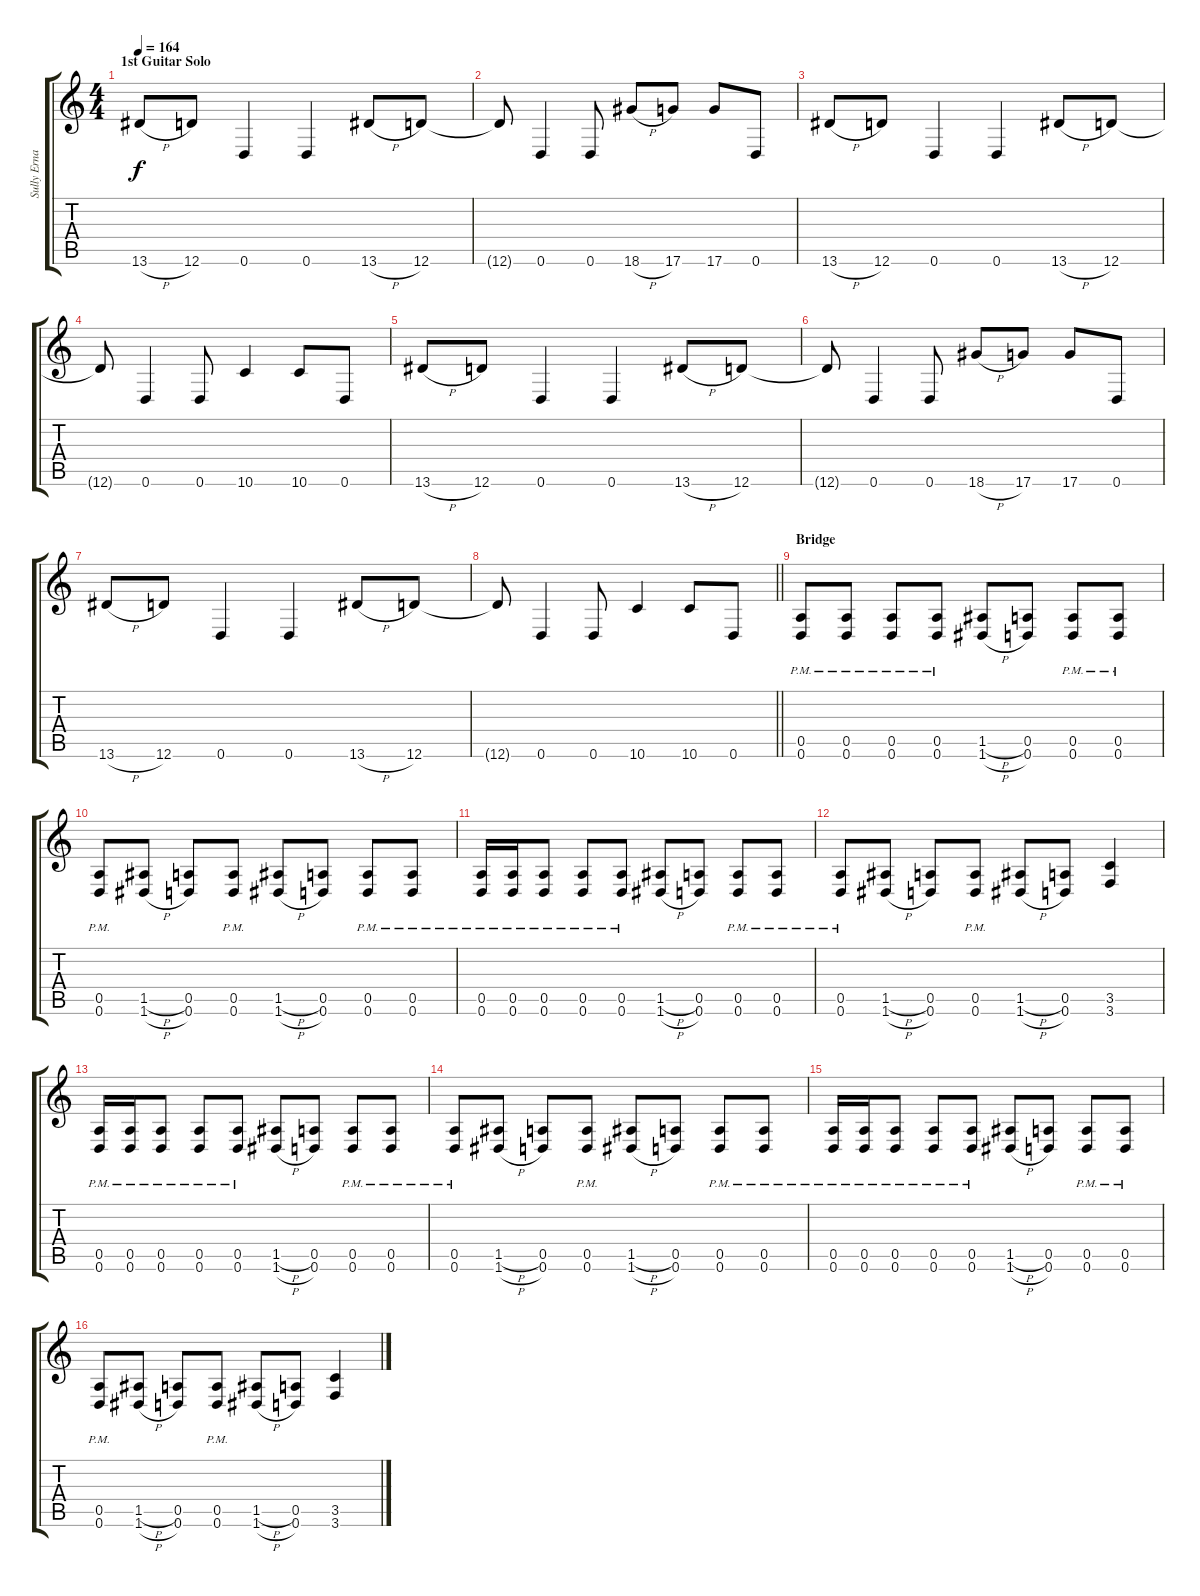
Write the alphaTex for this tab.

\track ("Sully Erna" "Sully Erna") {instrument distortionguitar}
\staff {score tabs}
\tuning (E4 B3 G3 D3 A2 D2) {hide}
\ts (4 4)
\section ("" "1st Guitar Solo")
\tempo 164
\clef g2
\ks c
13.6{h}.8{dy f} 12.6.8 0.6.4 0.6.4 13.6{h}.8 12.6.8 |
12.6{t}.8 0.6.4 0.6.8 18.6{h}.8 17.6.8 17.6.8 0.6.8 |
13.6{h}.8 12.6.8 0.6.4 0.6.4 13.6{h}.8 12.6.8 |
12.6{t}.8 0.6.4 0.6.8 10.6.4 10.6.8 0.6.8 |
13.6{h}.8 12.6.8 0.6.4 0.6.4 13.6{h}.8 12.6.8 |
12.6{t}.8 0.6.4 0.6.8 18.6{h}.8 17.6.8 17.6.8 0.6.8 |
13.6{h}.8 12.6.8 0.6.4 0.6.4 13.6{h}.8 12.6.8 |
\barLineRight lightlight
12.6{t}.8 0.6.4 0.6.8 10.6.4 10.6.8 0.6.8 |
\section ("" "Bridge")
(0.5{pm} 0.6{pm}).8 (0.5{pm} 0.6{pm}).8 (0.5{pm} 0.6{pm}).8 (0.5{pm} 0.6{pm}).8 (1.5{h} 1.6{h}).8 (0.5 0.6).8 (0.5{pm} 0.6{pm}).8 (0.5{pm} 0.6{pm}).8 |
(0.5{pm} 0.6{pm}).8 (1.5{h} 1.6{h}).8 (0.5 0.6).8 (0.5{pm} 0.6{pm}).8 (1.5{h} 1.6{h}).8 (0.5 0.6).8 (0.5{pm} 0.6{pm}).8 (0.5{pm} 0.6{pm}).8 |
(0.5{pm} 0.6{pm}).16 (0.5{pm} 0.6{pm}).16 (0.5{pm} 0.6{pm}).8 (0.5{pm} 0.6{pm}).8 (0.5{pm} 0.6{pm}).8 (1.5{h} 1.6{h}).8 (0.5 0.6).8 (0.5{pm} 0.6{pm}).8 (0.5{pm} 0.6{pm}).8 |
(0.5{pm} 0.6{pm}).8 (1.5{h} 1.6{h}).8 (0.5 0.6).8 (0.5{pm} 0.6{pm}).8 (1.5{h} 1.6{h}).8 (0.5 0.6).8 (3.5 3.6).4 |
(0.5{pm} 0.6{pm}).16 (0.5{pm} 0.6{pm}).16 (0.5{pm} 0.6{pm}).8 (0.5{pm} 0.6{pm}).8 (0.5{pm} 0.6{pm}).8 (1.5{h} 1.6{h}).8 (0.5 0.6).8 (0.5{pm} 0.6{pm}).8 (0.5{pm} 0.6{pm}).8 |
(0.5{pm} 0.6{pm}).8 (1.5{h} 1.6{h}).8 (0.5 0.6).8 (0.5{pm} 0.6{pm}).8 (1.5{h} 1.6{h}).8 (0.5 0.6).8 (0.5{pm} 0.6{pm}).8 (0.5{pm} 0.6{pm}).8 |
(0.5{pm} 0.6{pm}).16 (0.5{pm} 0.6{pm}).16 (0.5{pm} 0.6{pm}).8 (0.5{pm} 0.6{pm}).8 (0.5{pm} 0.6{pm}).8 (1.5{h} 1.6{h}).8 (0.5 0.6).8 (0.5{pm} 0.6{pm}).8 (0.5{pm} 0.6{pm}).8 |
(0.5{pm} 0.6{pm}).8 (1.5{h} 1.6{h}).8 (0.5 0.6).8 (0.5{pm} 0.6{pm}).8 (1.5{h} 1.6{h}).8 (0.5 0.6).8 (3.5 3.6).4
